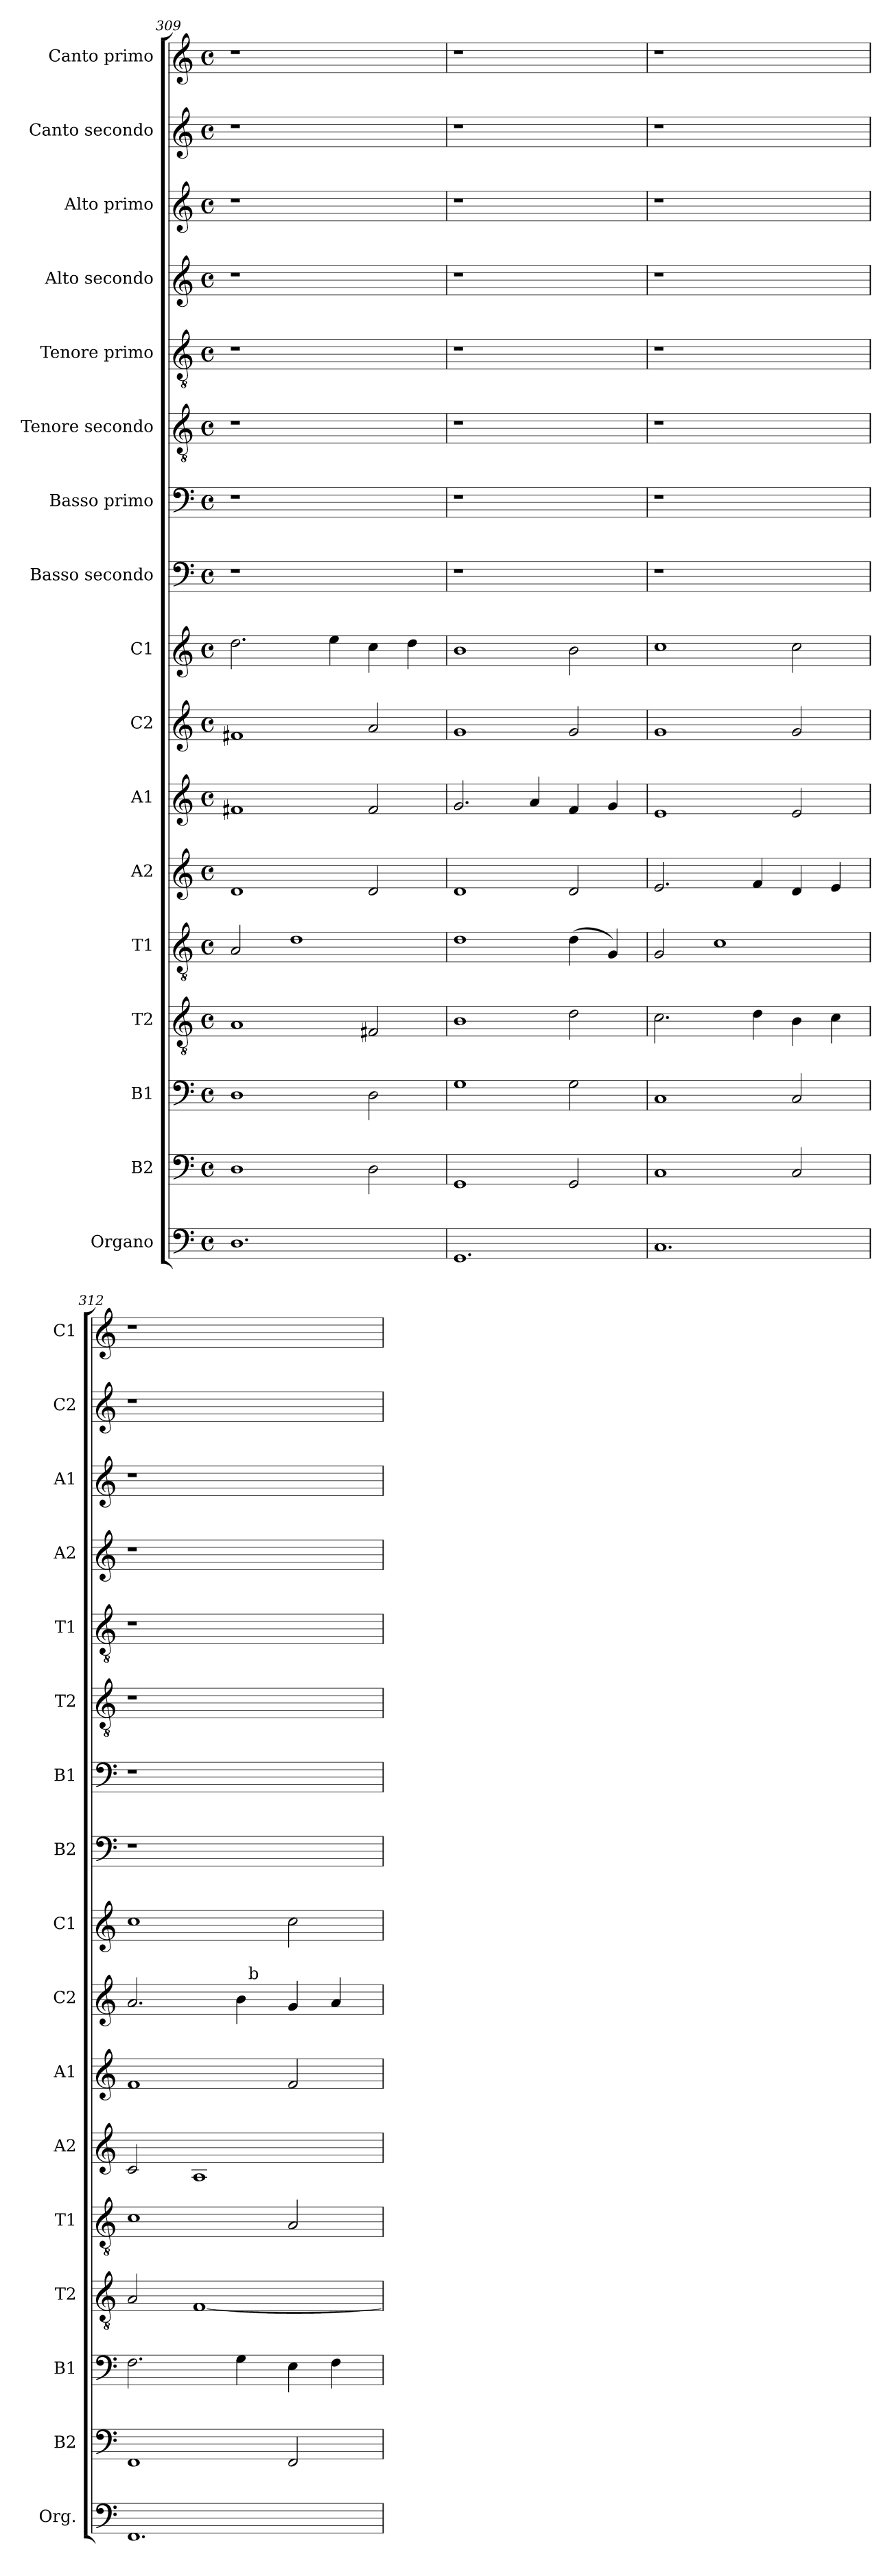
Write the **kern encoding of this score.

**kern	**kern	**kern	**kern	**kern	**kern	**kern	**kern	**kern	**kern	**kern	**kern	**kern	**kern	**kern	**kern	**kern
*part17	*part16	*part15	*part14	*part13	*part12	*part11	*part10	*part9	*part8	*part7	*part6	*part5	*part4	*part3	*part2	*part1
*staff17	*staff16	*staff15	*staff14	*staff13	*staff12	*staff11	*staff10	*staff9	*staff8	*staff7	*staff6	*staff5	*staff4	*staff3	*staff2	*staff1
*I"Organo	*I"B2	*I"B1	*I"T2	*I"T1	*I"A2	*I"A1	*I"C2	*I"C1	*I"Basso secondo	*I"Basso primo	*I"Tenore secondo	*I"Tenore primo	*I"Alto secondo	*I"Alto primo	*I"Canto secondo	*I"Canto primo
*I'Org.	*I'B2	*I'B1	*I'T2	*I'T1	*I'A2	*I'A1	*I'C2	*I'C1	*I'B2	*I'B1	*I'T2	*I'T1	*I'A2	*I'A1	*I'C2	*I'C1
!!LO:PB:g=z
*clefF4	*clefF4	*clefF4	*clefGv2	*clefGv2	*clefG2	*clefG2	*clefG2	*clefG2	*clefF4	*clefF4	*clefGv2	*clefGv2	*clefG2	*clefG2	*clefG2	*clefG2
*k[]	*k[]	*k[]	*k[]	*k[]	*k[]	*k[]	*k[]	*k[]	*k[]	*k[]	*k[]	*k[]	*k[]	*k[]	*k[]	*k[]
*C:	*C:	*C:	*C:	*C:	*C:	*C:	*C:	*C:	*C:	*C:	*C:	*C:	*C:	*C:	*C:	*C:
*M4/4	*M4/4	*M4/4	*M4/4	*M4/4	*M4/4	*M4/4	*M4/4	*M4/4	*M4/4	*M4/4	*M4/4	*M4/4	*M4/4	*M4/4	*M4/4	*M4/4
*met(c)	*met(c)	*met(c)	*met(c)	*met(c)	*met(c)	*met(c)	*met(c)	*met(c)	*met(c)	*met(c)	*met(c)	*met(c)	*met(c)	*met(c)	*met(c)	*met(c)
=309	=309	=309	=309	=309	=309	=309	=309	=309	=309	=309	=309	=309	=309	=309	=309	=309
1.D	1D	1D	1A	2A/	1d	1f#X	1f#X	2.dd\	1r	1r	1r	1r	1r	1r	1r	1r
.	.	.	.	1d	.	.	.	.	.	.	.	.	.	.	.	.
.	.	.	.	.	.	.	.	4ee\	.	.	.	.	.	.	.	.
.	2D\	2D\	2F#X/	.	2d/	2f#/	2a/	4cc\	2ryy	2ryy	2ryy	2ryy	2ryy	2ryy	2ryy	2ryy
.	.	.	.	.	.	.	.	4dd\	.	.	.	.	.	.	.	.
=310	=310	=310	=310	=310	=310	=310	=310	=310	=310	=310	=310	=310	=310	=310	=310	=310
1.GG	1GG	1G	1B	1d	1d	2.g/	1g	1b	1r	1r	1r	1r	1r	1r	1r	1r
.	.	.	.	.	.	4a/	.	.	.	.	.	.	.	.	.	.
.	2GG/	2G\	2d\	(>4d\	2d/	4f/	2g/	2b\	2ryy	2ryy	2ryy	2ryy	2ryy	2ryy	2ryy	2ryy
.	.	.	.	4G/)	.	4g/	.	.	.	.	.	.	.	.	.	.
=311	=311	=311	=311	=311	=311	=311	=311	=311	=311	=311	=311	=311	=311	=311	=311	=311
1.C	1C	1C	2.c\	2G/	2.e/	1e	1g	1cc	1r	1r	1r	1r	1r	1r	1r	1r
.	.	.	.	1c	.	.	.	.	.	.	.	.	.	.	.	.
.	.	.	4d\	.	4f/	.	.	.	.	.	.	.	.	.	.	.
.	2C/	2C/	4B\	.	4d/	2e/	2g/	2cc\	2ryy	2ryy	2ryy	2ryy	2ryy	2ryy	2ryy	2ryy
.	.	.	4c\	.	4e/	.	.	.	.	.	.	.	.	.	.	.
=312	=312	=312	=312	=312	=312	=312	=312	=312	=312	=312	=312	=312	=312	=312	=312	=312
*	*	*	*	*	*	*	*^	*	*	*	*	*	*	*	*	*
1.FF	1FF	2.F\	2A/	1c	2c/	1f	2.a/	2ryy	1cc	1r	1r	1r	1r	1r	1r	1r	1r
.	.	.	[<1F	.	1A	.	.	4ryy	.	.	.	.	.	.	.	.	.
.	.	4G\	.	.	.	.	4b\	32ryy	.	.	.	.	.	.	.	.	.
!	!	!	!	!	!	!	!	!LO:TX:a:t=b	!	!	!	!	!	!	!	!	!
.	.	.	.	.	.	.	.	2ryy	.	.	.	.	.	.	.	.	.
.	2FF/	4E\	.	2A/	.	2f/	4g/	.	2cc\	2ryy	2ryy	2ryy	2ryy	2ryy	2ryy	2ryy	2ryy
.	.	4F\	.	.	.	.	4a/	.	.	.	.	.	.	.	.	.	.
.	.	.	.	.	.	.	.	8..ryy	.	.	.	.	.	.	.	.	.
*	*	*	*	*	*	*	*v	*v	*	*	*	*	*	*	*	*	*
=	=	=	=	=	=	=	=	=	=	=	=	=	=	=	=	=
*-	*-	*-	*-	*-	*-	*-	*-	*-	*-	*-	*-	*-	*-	*-	*-	*-
